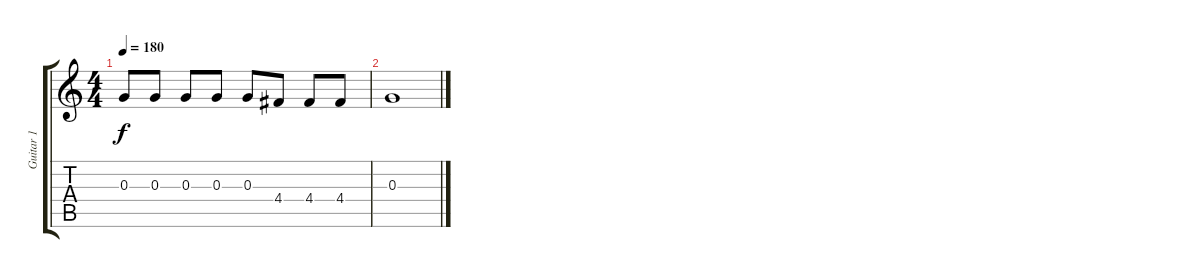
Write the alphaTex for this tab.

\track ("Guitar 1" "Guitar 1") {instrument distortionguitar}
\staff {score tabs}
\tuning (E4 B3 G3 D3 A2 E2) {hide}
\ts (4 4)
\tempo 180
\clef g2
\ks c
0.3.8{dy f} 0.3.8 0.3.8 0.3.8 0.3.8 4.4.8 4.4.8 4.4.8 |
0.3.1
